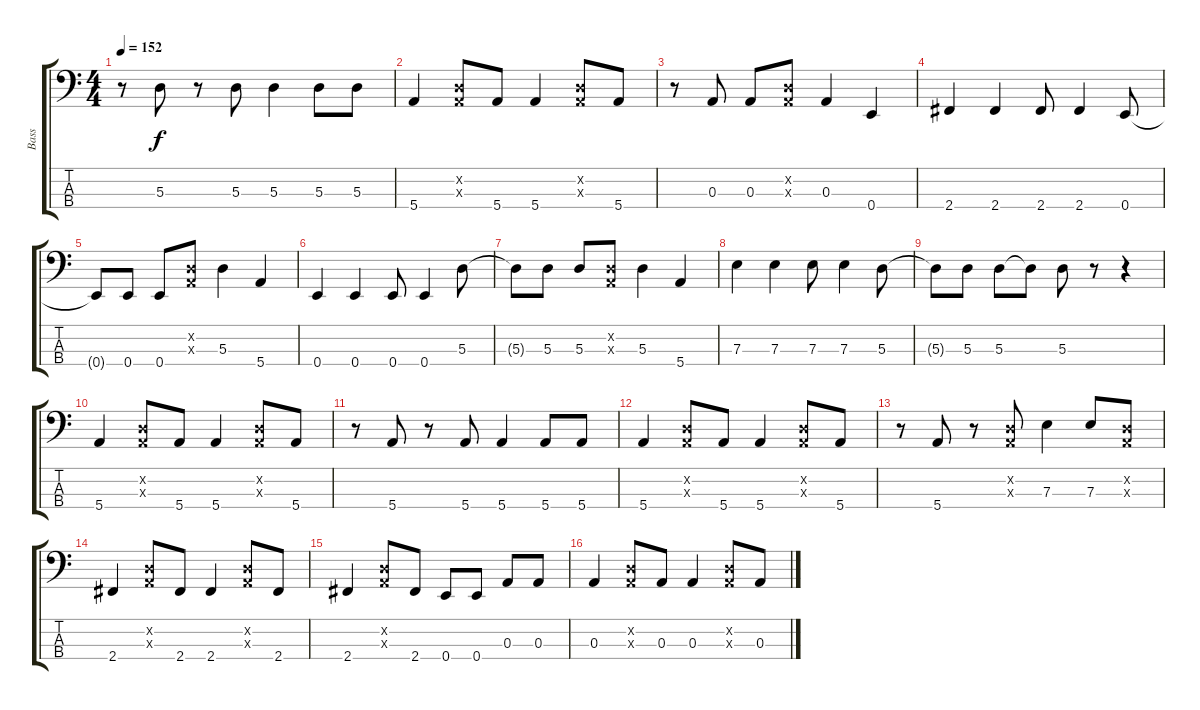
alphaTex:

\track ("Bass" "Bass") {instrument electricbassfinger}
\staff {score tabs}
\tuning (G2 D2 A1 E1) {hide}
\ts (4 4)
\tempo 152
\clef f4
\ks c
r.8{dy f} 5.3.8 r.8 5.3.8 5.3.4 5.3.8 5.3.8 |
5.4.4 (0.2{x} 0.3{x}).8 5.4.8 5.4.4 (0.2{x} 0.3{x}).8 5.4.8 |
r.8 0.3.8 0.3.8 (0.2{x} 0.3{x}).8 0.3.4 0.4.4 |
2.4.4 2.4.4 2.4.8 2.4.4 0.4.8 |
0.4{t}.8 0.4.8 0.4.8 (0.2{x} 0.3{x}).8 5.3.4 5.4.4 |
0.4.4 0.4.4 0.4.8 0.4.4 5.3.8 |
5.3{t}.8 5.3.8 5.3.8 (0.2{x} 0.3{x}).8 5.3.4 5.4.4 |
7.3.4 7.3.4 7.3.8 7.3.4 5.3.8 |
5.3{t}.8 5.3.8 5.3.8 5.3{t}.8 5.3.8 r.8 r.4 |
5.4.4 (0.2{x} 0.3{x}).8 5.4.8 5.4.4 (0.2{x} 0.3{x}).8 5.4.8 |
r.8 5.4.8 r.8 5.4.8 5.4.4 5.4.8 5.4.8 |
5.4.4 (0.2{x} 0.3{x}).8 5.4.8 5.4.4 (0.2{x} 0.3{x}).8 5.4.8 |
r.8 5.4.8 r.8 (0.2{x} 0.3{x}).8 7.3.4 7.3.8 (0.2{x} 0.3{x}).8 |
2.4.4 (0.2{x} 0.3{x}).8 2.4.8 2.4.4 (0.2{x} 0.3{x}).8 2.4.8 |
2.4.4 (0.2{x} 0.3{x}).8 2.4.8 0.4.8 0.4.8 0.3.8 0.3.8 |
0.3.4 (0.2{x} 0.3{x}).8 0.3.8 0.3.4 (0.2{x} 0.3{x}).8 0.3.8
